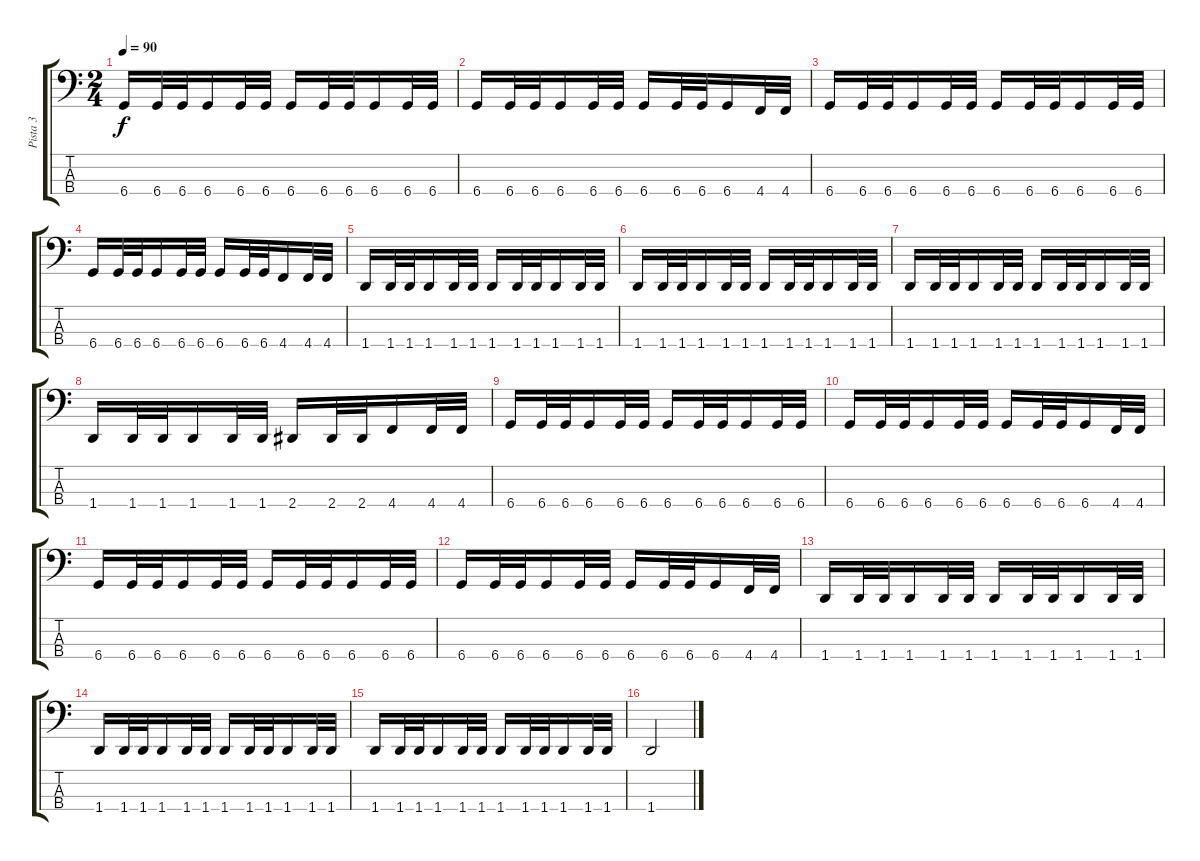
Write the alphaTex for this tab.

\track ("Pista 3" "Pista 3") {instrument electricbasspick}
\staff {score tabs}
\tuning (E2 B1 Gb1 Db1) {hide}
\ts (2 4)
\tempo 90
\clef f4
\ks c
6.4.16{dy f} 6.4.32 6.4.32 6.4.16 6.4.32 6.4.32 6.4.16 6.4.32 6.4.32 6.4.16 6.4.32 6.4.32 |
6.4.16 6.4.32 6.4.32 6.4.16 6.4.32 6.4.32 6.4.16 6.4.32 6.4.32 6.4.16 4.4.32 4.4.32 |
6.4.16 6.4.32 6.4.32 6.4.16 6.4.32 6.4.32 6.4.16 6.4.32 6.4.32 6.4.16 6.4.32 6.4.32 |
6.4.16 6.4.32 6.4.32 6.4.16 6.4.32 6.4.32 6.4.16 6.4.32 6.4.32 4.4.16 4.4.32 4.4.32 |
1.4.16 1.4.32 1.4.32 1.4.16 1.4.32 1.4.32 1.4.16 1.4.32 1.4.32 1.4.16 1.4.32 1.4.32 |
1.4.16 1.4.32 1.4.32 1.4.16 1.4.32 1.4.32 1.4.16 1.4.32 1.4.32 1.4.16 1.4.32 1.4.32 |
1.4.16 1.4.32 1.4.32 1.4.16 1.4.32 1.4.32 1.4.16 1.4.32 1.4.32 1.4.16 1.4.32 1.4.32 |
1.4.16 1.4.32 1.4.32 1.4.16 1.4.32 1.4.32 2.4.16 2.4.32 2.4.32 4.4.16 4.4.32 4.4.32 |
6.4.16 6.4.32 6.4.32 6.4.16 6.4.32 6.4.32 6.4.16 6.4.32 6.4.32 6.4.16 6.4.32 6.4.32 |
6.4.16 6.4.32 6.4.32 6.4.16 6.4.32 6.4.32 6.4.16 6.4.32 6.4.32 6.4.16 4.4.32 4.4.32 |
6.4.16 6.4.32 6.4.32 6.4.16 6.4.32 6.4.32 6.4.16 6.4.32 6.4.32 6.4.16 6.4.32 6.4.32 |
6.4.16 6.4.32 6.4.32 6.4.16 6.4.32 6.4.32 6.4.16 6.4.32 6.4.32 6.4.16 4.4.32 4.4.32 |
1.4.16 1.4.32 1.4.32 1.4.16 1.4.32 1.4.32 1.4.16 1.4.32 1.4.32 1.4.16 1.4.32 1.4.32 |
1.4.16 1.4.32 1.4.32 1.4.16 1.4.32 1.4.32 1.4.16 1.4.32 1.4.32 1.4.16 1.4.32 1.4.32 |
1.4.16 1.4.32 1.4.32 1.4.16 1.4.32 1.4.32 1.4.16 1.4.32 1.4.32 1.4.16 1.4.32 1.4.32 |
1.4.2
